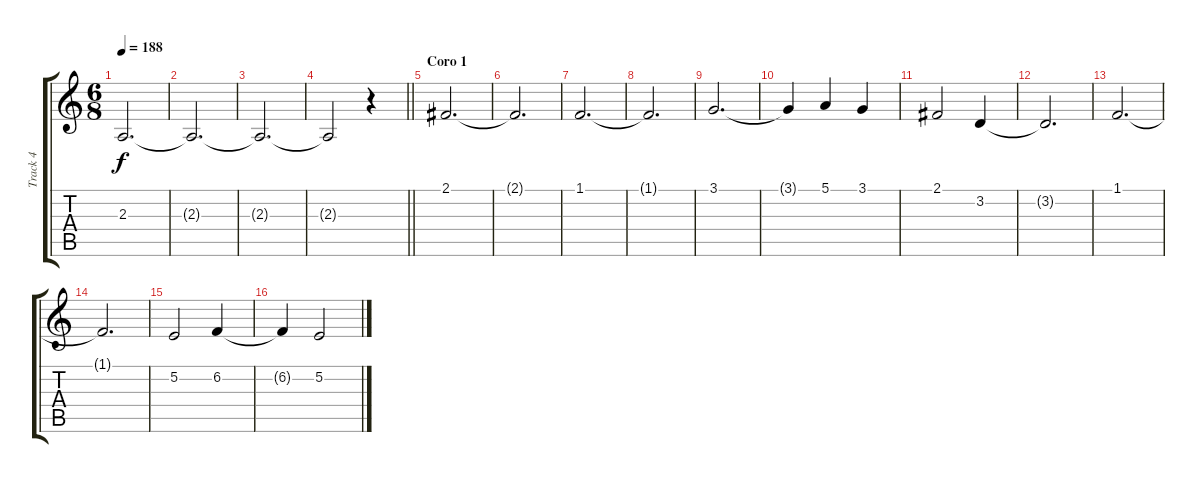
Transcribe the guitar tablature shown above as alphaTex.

\track ("Track 4" "Track 4") {instrument bassoon}
\staff {score tabs}
\tuning (E4 B3 G3 D3 A2 E2) {hide}
\ts (6 8)
\tempo 188
\clef g2
\ks c
2.3.2{d dy f} |
2.3{t}.2{d} |
2.3{t}.2{d} |
\barLineRight lightlight
2.3{t}.2 r.4 |
\section ("" "Coro 1")
2.1.2{d} |
2.1{t}.2{d} |
1.1.2{d} |
1.1{t}.2{d} |
3.1.2{d} |
3.1{t}.4 5.1.4 3.1.4 |
2.1.2 3.2.4 |
3.2{t}.2{d} |
1.1.2{d} |
1.1{t}.2{d} |
5.2.2 6.2.4 |
6.2{t}.4 5.2.2
